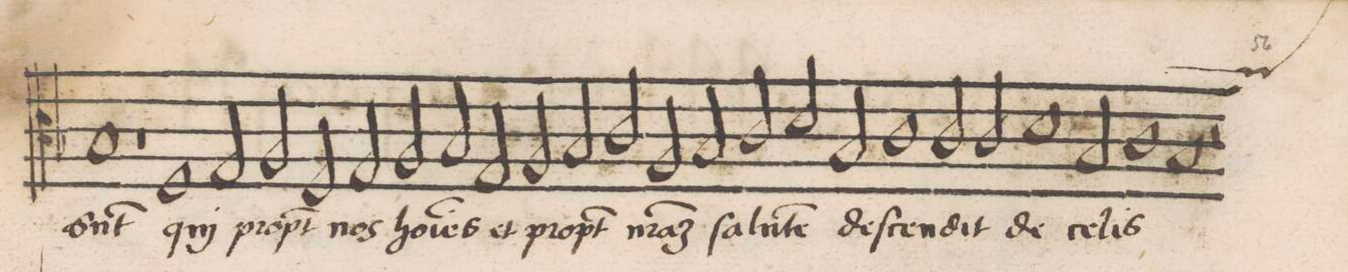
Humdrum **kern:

**kern	**text
*I"CANTVS	*
*clefC3	*
*k[b-]	*
*met(C|)	*
*M2/1	*
1B-/	s(u)nt
=56-	=56-
1r	.
1F/	qui
=57-	=57-
2G/	prop-
2A/	-t(er)
2F/	nos
2G/	ho-
=58-	=58-
2A/	-(m)i-
2B-/	-(n)es
2G/	et
2A/	prop-
=59-	=59-
2B-/	-t(er)
2c/	n(os-
2A/	-t)ra(m)
2B-/	ſa-
=60-	=60-
2c/	-lu-
2d/	-te(m)
2B-/	de-
1c\	-ſcen-
=61-	=61-
2c/	-dit
2c/	de
1d\	ce-
=62-	=62-
2B-/	.
1c\	-lis
=63-	=63-
*custos:b-	*
1B-/	.
2r	.
*-	*-
